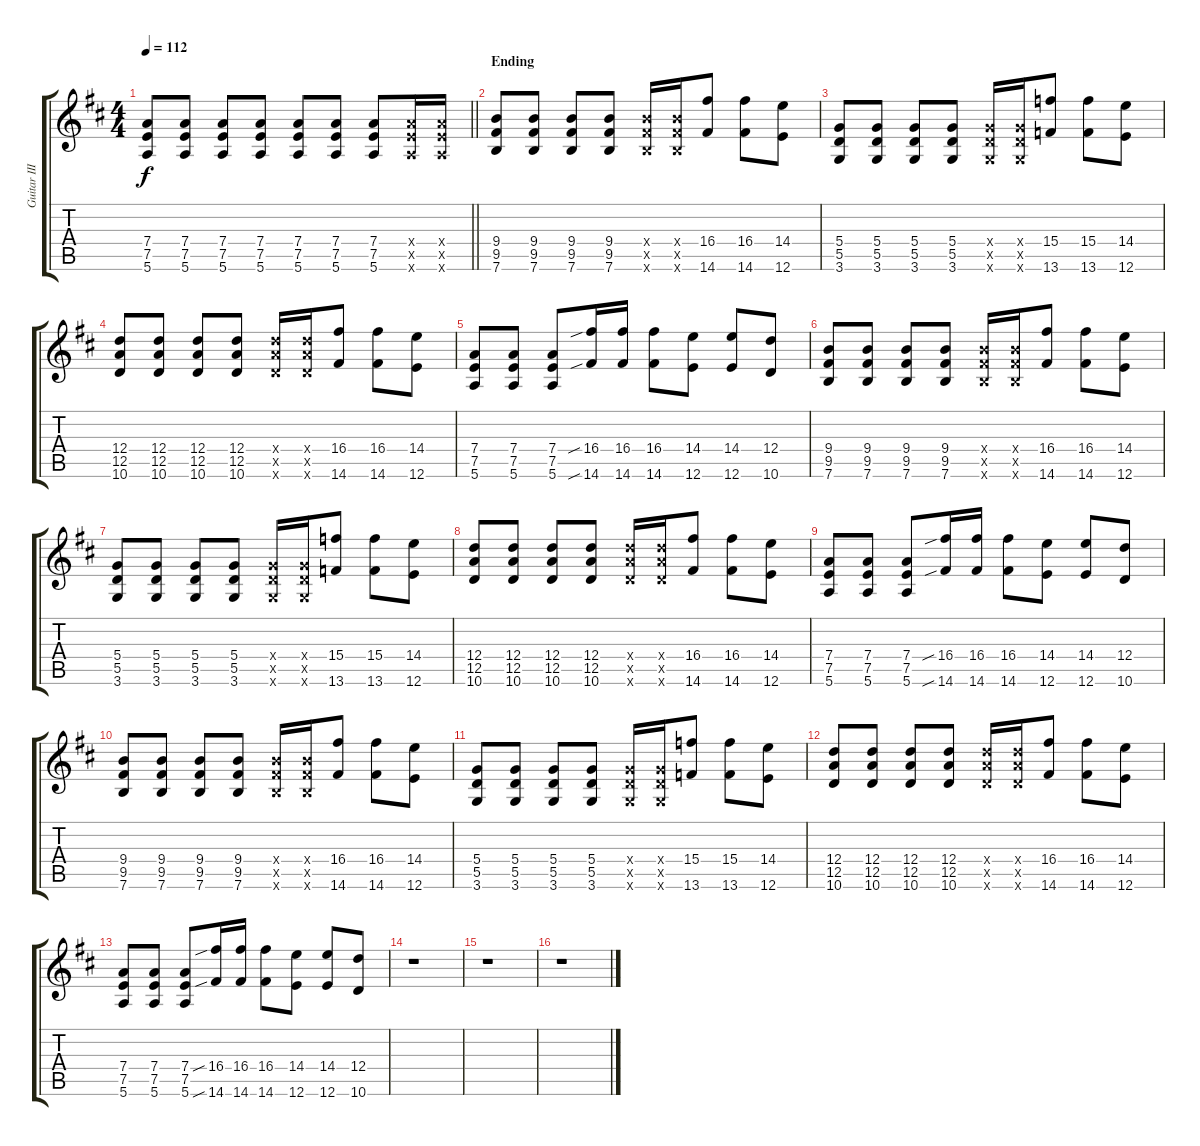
\track ("Guitar III" "Guitar III") {instrument electricguitarjazz}
\staff {score tabs}
\tuning (E4 B3 G3 D3 A2 E2) {hide}
\ts (4 4)
\tempo 112
\clef g2
\barLineRight lightlight
\ks bminor
(7.4 7.5 5.6).8{dy f} (7.4 7.5 5.6).8 (7.4 7.5 5.6).8 (7.4 7.5 5.6).8 (7.4 7.5 5.6).8 (7.4 7.5 5.6).8 (7.4 7.5 5.6).8 (7.4{x} 7.5{x} 5.6{x}).16 (7.4{x} 7.5{x} 5.6{x}).16 |
\section ("" "Ending")
(9.4 9.5 7.6).8 (9.4 9.5 7.6).8 (9.4 9.5 7.6).8 (9.4 9.5 7.6).8 (9.4{x} 9.5{x} 7.6{x}).16 (9.4{x} 9.5{x} 7.6{x}).16 (16.4 14.6).8 (16.4 14.6).8 (14.4 12.6).8 |
(5.4 5.5 3.6).8 (5.4 5.5 3.6).8 (5.4 5.5 3.6).8 (5.4 5.5 3.6).8 (5.4{x} 5.5{x} 3.6{x}).16 (5.4{x} 5.5{x} 3.6{x}).16 (15.4 13.6).8 (15.4 13.6).8 (14.4 12.6).8 |
(12.4 12.5 10.6).8 (12.4 12.5 10.6).8 (12.4 12.5 10.6).8 (12.4 12.5 10.6).8 (12.4{x} 12.5{x} 10.6{x}).16 (12.4{x} 12.5{x} 10.6{x}).16 (16.4 14.6).8 (16.4 14.6).8 (14.4 12.6).8 |
(7.4 7.5 5.6).8 (7.4 7.5 5.6).8 (7.4 7.5 5.6).8 (16.4{sib} 14.6{sib}).16 (16.4 14.6).16 (16.4 14.6).8 (14.4 12.6).8 (14.4 12.6).8 (12.4 10.6).8 |
(9.4 9.5 7.6).8 (9.4 9.5 7.6).8 (9.4 9.5 7.6).8 (9.4 9.5 7.6).8 (9.4{x} 9.5{x} 7.6{x}).16 (9.4{x} 9.5{x} 7.6{x}).16 (16.4 14.6).8 (16.4 14.6).8 (14.4 12.6).8 |
(5.4 5.5 3.6).8 (5.4 5.5 3.6).8 (5.4 5.5 3.6).8 (5.4 5.5 3.6).8 (5.4{x} 5.5{x} 3.6{x}).16 (5.4{x} 5.5{x} 3.6{x}).16 (15.4 13.6).8 (15.4 13.6).8 (14.4 12.6).8 |
(12.4 12.5 10.6).8 (12.4 12.5 10.6).8 (12.4 12.5 10.6).8 (12.4 12.5 10.6).8 (12.4{x} 12.5{x} 10.6{x}).16 (12.4{x} 12.5{x} 10.6{x}).16 (16.4 14.6).8 (16.4 14.6).8 (14.4 12.6).8 |
(7.4 7.5 5.6).8 (7.4 7.5 5.6).8 (7.4 7.5 5.6).8 (16.4{sib} 14.6{sib}).16 (16.4 14.6).16 (16.4 14.6).8 (14.4 12.6).8 (14.4 12.6).8 (12.4 10.6).8 |
(9.4 9.5 7.6).8{volume 0} (9.4 9.5 7.6).8 (9.4 9.5 7.6).8 (9.4 9.5 7.6).8 (9.4{x} 9.5{x} 7.6{x}).16 (9.4{x} 9.5{x} 7.6{x}).16 (16.4 14.6).8 (16.4 14.6).8 (14.4 12.6).8 |
(5.4 5.5 3.6).8 (5.4 5.5 3.6).8 (5.4 5.5 3.6).8 (5.4 5.5 3.6).8 (5.4{x} 5.5{x} 3.6{x}).16 (5.4{x} 5.5{x} 3.6{x}).16 (15.4 13.6).8 (15.4 13.6).8 (14.4 12.6).8 |
(12.4 12.5 10.6).8 (12.4 12.5 10.6).8 (12.4 12.5 10.6).8 (12.4 12.5 10.6).8 (12.4{x} 12.5{x} 10.6{x}).16 (12.4{x} 12.5{x} 10.6{x}).16 (16.4 14.6).8 (16.4 14.6).8 (14.4 12.6).8 |
(7.4 7.5 5.6).8 (7.4 7.5 5.6).8 (7.4 7.5 5.6).8 (16.4{sib} 14.6{sib}).16 (16.4 14.6).16 (16.4 14.6).8 (14.4 12.6).8 (14.4 12.6).8 (12.4 10.6).8 |
r.1 |
r.1 |
r.1
